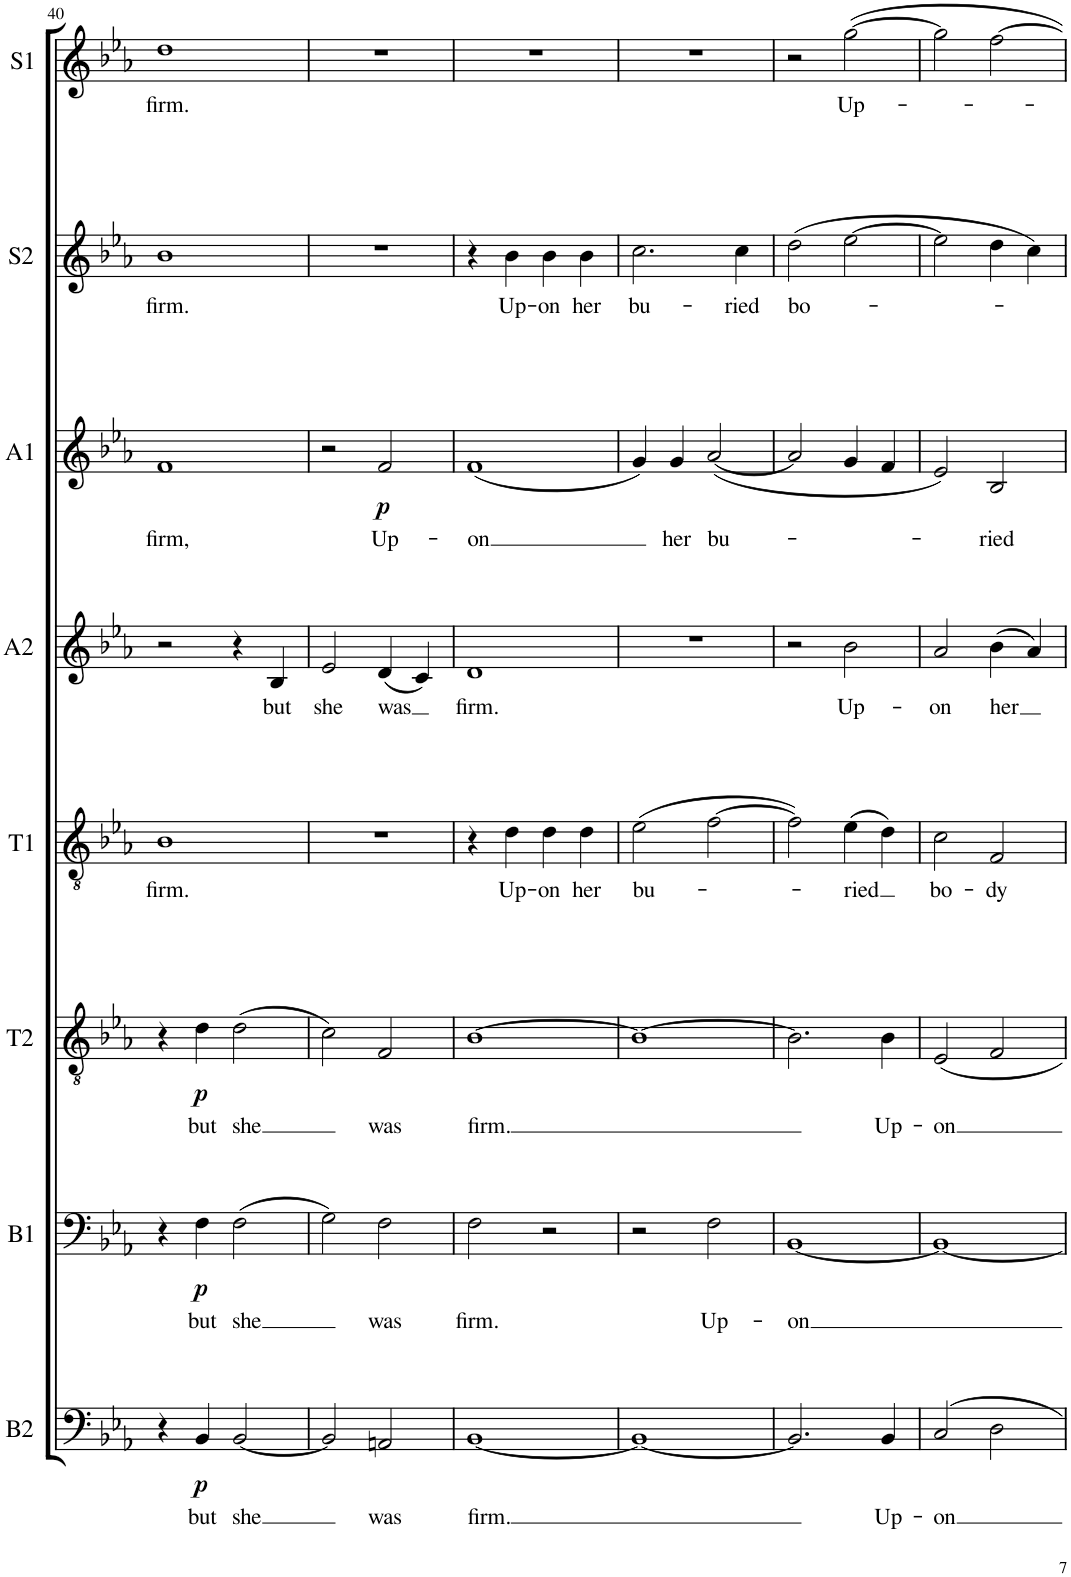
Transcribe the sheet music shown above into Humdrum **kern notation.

**kern	**text	**dynam	**kern	**text	**dynam	**kern	**text	**dynam	**kern	**text	**kern	**text	**kern	**text	**dynam	**kern	**text	**kern	**text
*part8	*part8	*part8	*part7	*part7	*part7	*part6	*part6	*part6	*part5	*part5	*part4	*part4	*part3	*part3	*part3	*part2	*part2	*part1	*part1
*staff8	*staff8	*staff8	*staff7	*staff7	*staff7	*staff6	*staff6	*staff6	*staff5	*staff5	*staff4	*staff4	*staff3	*staff3	*staff3	*staff2	*staff2	*staff1	*staff1
*I"Bass 2	*	*	*I"Bass 1	*	*	*I"Tenor 2	*	*	*I"Tenor 1	*	*I"Alt 2	*	*I"Alt 1	*	*	*I"Sopran 2	*	*I"Sopran 1	*
*I'B2	*	*	*I'B1	*	*	*I'T2	*	*	*I'T1	*	*I'A2	*	*I'A1	*	*	*I'S2	*	*I'S1	*
!!LO:PB:g=z
*clefF4	*	*	*clefF4	*	*	*clefGv2	*	*	*clefGv2	*	*clefG2	*	*clefG2	*	*	*clefG2	*	*clefG2	*
*k[b-e-a-]	*	*	*k[b-e-a-]	*	*	*k[b-e-a-]	*	*	*k[b-e-a-]	*	*k[b-e-a-]	*	*k[b-e-a-]	*	*	*k[b-e-a-]	*	*k[b-e-a-]	*
*E-:	*	*	*E-:	*	*	*E-:	*	*	*E-:	*	*E-:	*	*E-:	*	*	*E-:	*	*E-:	*
*M2/2	*	*	*M2/2	*	*	*M2/2	*	*	*M2/2	*	*M2/2	*	*M2/2	*	*	*M2/2	*	*M2/2	*
*met(c|)	*	*	*met(c|)	*	*	*met(c|)	*	*	*met(c|)	*	*met(c|)	*	*met(c|)	*	*	*met(c|)	*	*met(c|)	*
=40	=40	=40	=40	=40	=40	=40	=40	=40	=40	=40	=40	=40	=40	=40	=40	=40	=40	=40	=40
!	!	!	!	!	!	!	!	!	!	!LO:LY:b	!	!	!	!LO:LY:b	!	!	!LO:LY:b	!	!LO:LY:b
4r	.	.	4r	.	.	4r	.	.	1B-	firm.	2r	.	1f	firm,	.	1b-	firm.	1dd	firm.
!	!LO:LY:b	!LO:DY:b	!	!LO:LY:b	!LO:DY:b	!	!LO:LY:b	!LO:DY:b	!	!	!	!	!	!	!	!	!	!	!
4BB-/	but	p	4F\	but	p	4d\	but	p	.	.	.	.	.	.	.	.	.	.	.
!	!LO:LY:b	!	!	!LO:LY:b	!	!	!LO:LY:b	!	!	!	!	!	!	!	!	!	!	!	!
[2BB-/	she	.	(2F\	she	.	(2d\	she	.	.	.	4r	.	.	.	.	.	.	.	.
!	!	!	!	!	!	!	!	!	!	!	!	!LO:LY:b	!	!	!	!	!	!	!
.	.	.	.	.	.	.	.	.	.	.	4B-/	but	.	.	.	.	.	.	.
=41	=41	=41	=41	=41	=41	=41	=41	=41	=41	=41	=41	=41	=41	=41	=41	=41	=41	=41	=41
!	!	!	!	!	!	!	!	!	!	!	!	!LO:LY:b	!	!	!	!	!	!	!
2BB-/]	.	.	2G\)	.	.	2c\)	.	.	1r	.	2e-/	she	2r	.	.	1r	.	1r	.
!	!LO:LY:b	!	!	!LO:LY:b	!	!	!LO:LY:b	!	!	!	!	!LO:LY:b	!	!LO:LY:b	!LO:DY:b	!	!	!	!
2AAn/	was	.	2F\	was	.	2F/	was	.	.	.	(4d/	was	2f/	Up-	p	.	.	.	.
.	.	.	.	.	.	.	.	.	.	.	4c/)	.	.	.	.	.	.	.	.
=42	=42	=42	=42	=42	=42	=42	=42	=42	=42	=42	=42	=42	=42	=42	=42	=42	=42	=42	=42
!	!LO:LY:b	!	!	!LO:LY:b	!	!	!LO:LY:b	!	!	!	!	!LO:LY:b	!	!LO:LY:b	!	!	!	!	!
[1BB-	firm.	.	2F\	firm.	.	[1B-	firm.	.	4r	.	1d	firm.	(1f	-on	.	4r	.	1r	.
!	!	!	!	!	!	!	!	!	!	!LO:LY:b	!	!	!	!	!	!	!LO:LY:b	!	!
.	.	.	.	.	.	.	.	.	4d\	Up-	.	.	.	.	.	4b-\	Up-	.	.
!	!	!	!	!	!	!	!	!	!	!LO:LY:b	!	!	!	!	!	!	!LO:LY:b	!	!
.	.	.	2r	.	.	.	.	.	4d\	-on	.	.	.	.	.	4b-\	-on	.	.
!	!	!	!	!	!	!	!	!	!	!LO:LY:b	!	!	!	!	!	!	!LO:LY:b	!	!
.	.	.	.	.	.	.	.	.	4d\	her	.	.	.	.	.	4b-\	her	.	.
=43	=43	=43	=43	=43	=43	=43	=43	=43	=43	=43	=43	=43	=43	=43	=43	=43	=43	=43	=43
!	!	!	!	!	!	!	!	!	!	!LO:LY:b	!	!	!	!	!	!	!LO:LY:b	!	!
1BB-_	.	.	2r	.	.	1B-_	.	.	(2e-\	bu-	1r	.	4g/)	.	.	2.cc\	bu-	1r	.
!	!	!	!	!	!	!	!	!	!	!	!	!	!	!LO:LY:b	!	!	!	!	!
.	.	.	.	.	.	.	.	.	.	.	.	.	4g/	her	.	.	.	.	.
!	!	!	!	!LO:LY:b	!	!	!	!	!	!	!	!	!	!LO:LY:b	!	!	!	!	!
.	.	.	2F\	Up-	.	.	.	.	[2f\	.	.	.	([2a-/	bu-	.	.	.	.	.
!	!	!	!	!	!	!	!	!	!	!	!	!	!	!	!	!	!LO:LY:b	!	!
.	.	.	.	.	.	.	.	.	.	.	.	.	.	.	.	4cc\	-ried	.	.
=44	=44	=44	=44	=44	=44	=44	=44	=44	=44	=44	=44	=44	=44	=44	=44	=44	=44	=44	=44
!	!	!	!	!LO:LY:b	!	!	!	!	!	!	!	!	!	!	!	!	!LO:LY:b	!	!
2.BB-/]	.	.	[1BB-	-on	.	2.B-\]	.	.	2f\])	.	2r	.	2a-/]	.	.	(2dd\	bo-	2r	.
!	!	!	!	!	!	!	!	!	!	!LO:LY:b	!	!LO:LY:b	!	!	!	!	!	!	!LO:LY:b
.	.	.	.	.	.	.	.	.	(4e-\	-ried	2b-\	Up-	4g/	.	.	[2ee-\	.	[2gg\	Up-
!	!LO:LY:b	!	!	!	!	!	!LO:LY:b	!	!	!	!	!	!	!	!	!	!	!	!
4BB-/	Up-	.	.	.	.	4B-\	Up-	.	4d\)	.	.	.	4f/	.	.	.	.	.	.
=45	=45	=45	=45	=45	=45	=45	=45	=45	=45	=45	=45	=45	=45	=45	=45	=45	=45	=45	=45
!	!LO:LY:b	!	!	!	!	!	!LO:LY:b	!	!	!LO:LY:b	!	!LO:LY:b	!	!	!	!	!	!	!LO:LY:b
2C/	-on	.	1BB-_	.	.	2E-/	-on	.	2c\	bo-	2a-/	-on	2e-/)	.	.	2ee-\]	.	2gg\]	-­-
!	!	!	!	!	!	!	!	!	!	!LO:LY:b	!	!LO:LY:b	!	!LO:LY:b	!	!	!	!	!LO:LY:b
2D\	.	.	.	.	.	2F/	.	.	2F/	-dy	(4b-\	her	2B-/	-ried	.	4dd\	.	[2ff\	-­-
.	.	.	.	.	.	.	.	.	.	.	4a-/)	.	.	.	.	4cc\)	.	.	.
=	=	=	=	=	=	=	=	=	=	=	=	=	=	=	=	=	=	=	=
*-	*-	*-	*-	*-	*-	*-	*-	*-	*-	*-	*-	*-	*-	*-	*-	*-	*-	*-	*-
